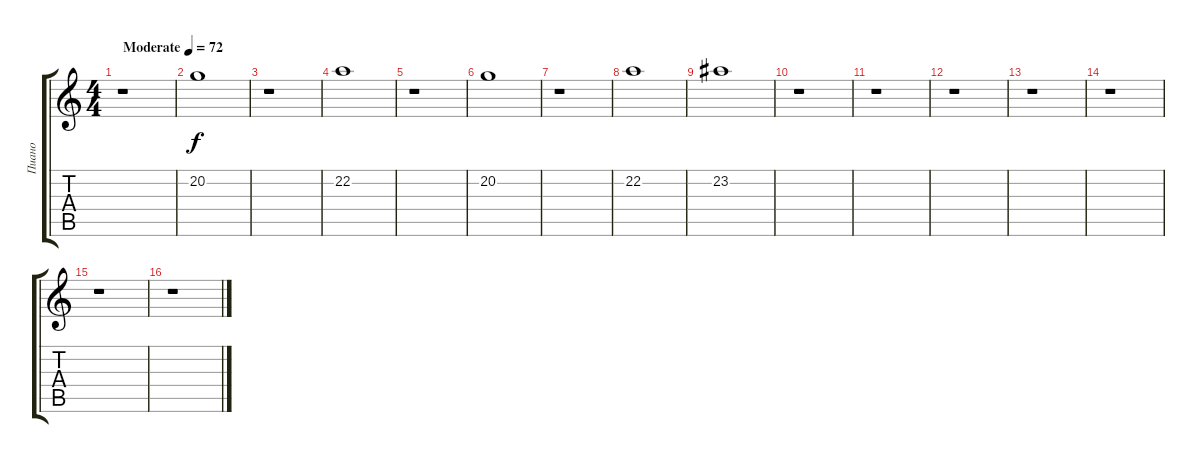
\track ("Пиано" "Пиано") {instrument acousticgrandpiano}
\staff {score tabs}
\tuning (E4 B3 G3 D3 A2 E2) {hide}
\ts (4 4)
\tempo (72 "Moderate")
\clef g2
\ks c
r.1{dy f instrument acousticgrandpiano} |
20.2.1{instrument brightacousticpiano} |
r.1 |
22.2.1 |
r.1 |
20.2.1 |
r.1 |
22.2.1 |
23.2.1 |
r.1 |
r.1 |
r.1 |
r.1 |
r.1 |
r.1 |
r.1
